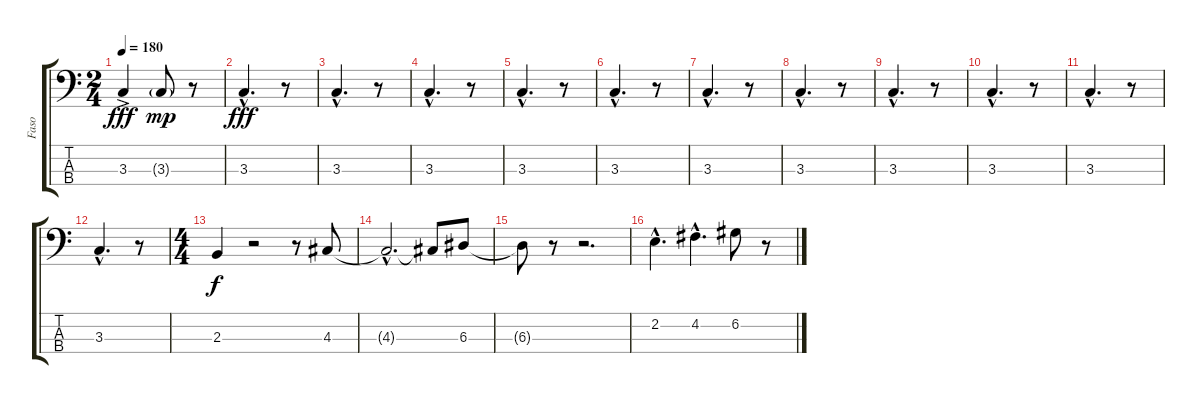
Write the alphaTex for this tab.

\track ("Faso" "Faso") {instrument electricbassfinger}
\staff {score tabs}
\tuning (G2 D2 A1 E1) {hide}
\ts (2 4)
\tempo 180
\clef f4
\ks c
3.3{ac}.4{dy fff} 3.3{g}.8{dy mp} r.8 |
3.3{hac}.4{d dy fff} r.8 |
3.3{hac}.4{d} r.8 |
3.3{hac}.4{d} r.8 |
3.3{hac}.4{d} r.8 |
3.3{hac}.4{d} r.8 |
3.3{hac}.4{d} r.8 |
3.3{hac}.4{d} r.8 |
3.3{hac}.4{d} r.8 |
3.3{hac}.4{d} r.8 |
3.3{hac}.4{d} r.8 |
3.3{hac}.4{d} r.8 |
\ts (4 4)
2.3.4{dy f} r.2 r.8 4.3.8 |
4.3{hac t}.2{d} 4.3{t}.8 6.3.8 |
6.3{t}.8 r.8 r.2{d} |
2.2{hac}.4{d} 4.2{hac}.4{d} 6.2.8 r.8
